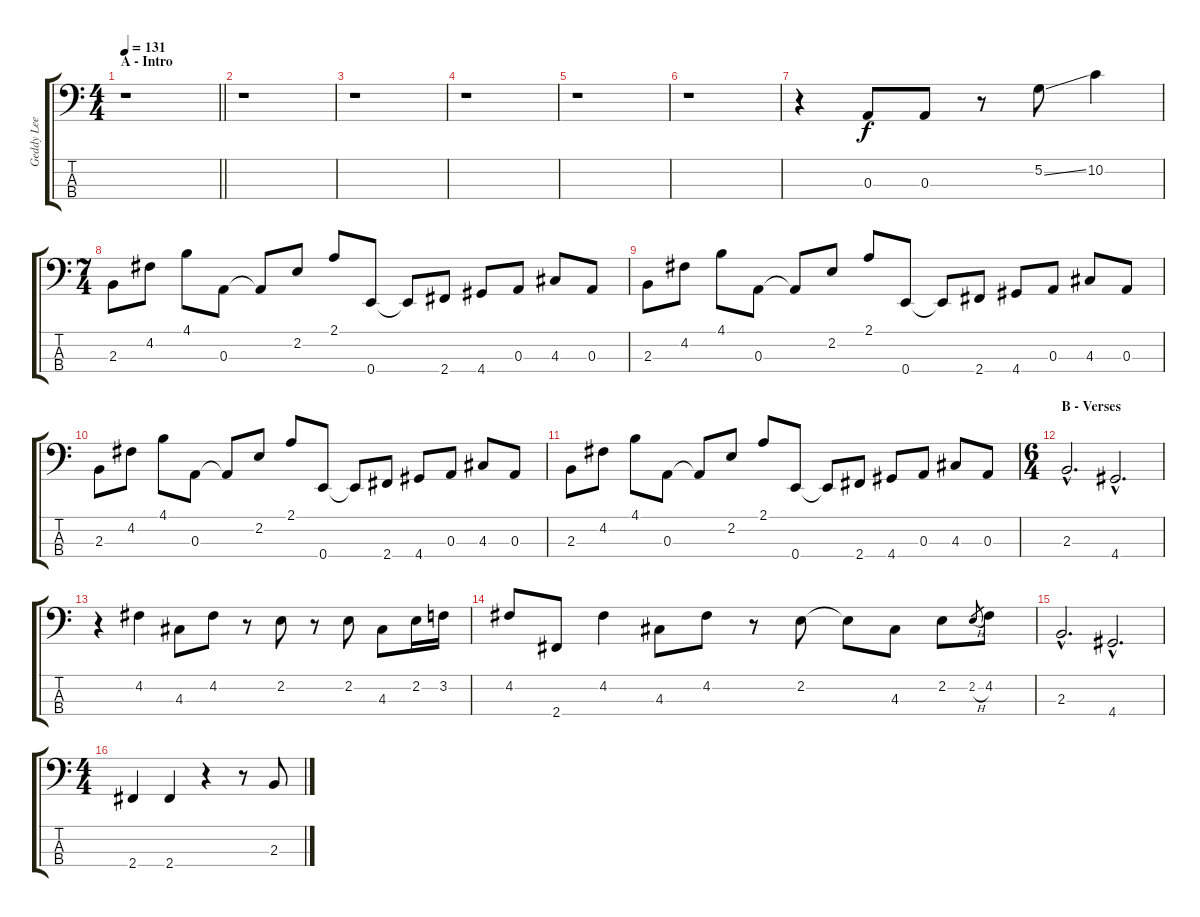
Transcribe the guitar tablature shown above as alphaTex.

\track ("Geddy Lee" "Geddy Lee") {instrument electricbassfinger}
\staff {score tabs}
\tuning (G2 D2 A1 E1) {hide}
\ts (4 4)
\section ("" "A - Intro")
\tempo 131
\clef f4
\barLineRight lightlight
\ks c
r.1{dy f instrument electricbassfinger} |
r.1 |
r.1 |
r.1 |
r.1 |
r.1 |
r.4 0.3.8 0.3.8 r.8 5.2{ss}.8 10.2.4 |
\ts (7 4)
2.3.8 4.2.8 4.1.8 0.3.8 0.3{t}.8 2.2.8 2.1.8 0.4.8 0.4{t}.8 2.4.8 4.4.8 0.3.8 4.3.8 0.3.8 |
2.3.8 4.2.8 4.1.8 0.3.8 0.3{t}.8 2.2.8 2.1.8 0.4.8 0.4{t}.8 2.4.8 4.4.8 0.3.8 4.3.8 0.3.8 |
2.3.8 4.2.8 4.1.8 0.3.8 0.3{t}.8 2.2.8 2.1.8 0.4.8 0.4{t}.8 2.4.8 4.4.8 0.3.8 4.3.8 0.3.8 |
2.3.8 4.2.8 4.1.8 0.3.8 0.3{t}.8 2.2.8 2.1.8 0.4.8 0.4{t}.8 2.4.8 4.4.8 0.3.8 4.3.8 0.3.8 |
\ts (6 4)
\section ("" "B - Verses")
2.3{hac}.2{d} 4.4{hac}.2{d} |
r.4 4.2.4 4.3.8 4.2.8 r.8 2.2.8 r.8 2.2.8 4.3.8 2.2.16 3.2.16 |
4.2.8 2.4.8 4.2.4 4.3.8 4.2.8 r.8 2.2.8 2.2{t}.8 4.3.8 2.2.8 2.2{h}.8{gr} 4.2.8 |
2.3{hac}.2{d} 4.4{hac}.2{d} |
\ts (4 4)
2.4.4 2.4.4 r.4 r.8 2.3.8
